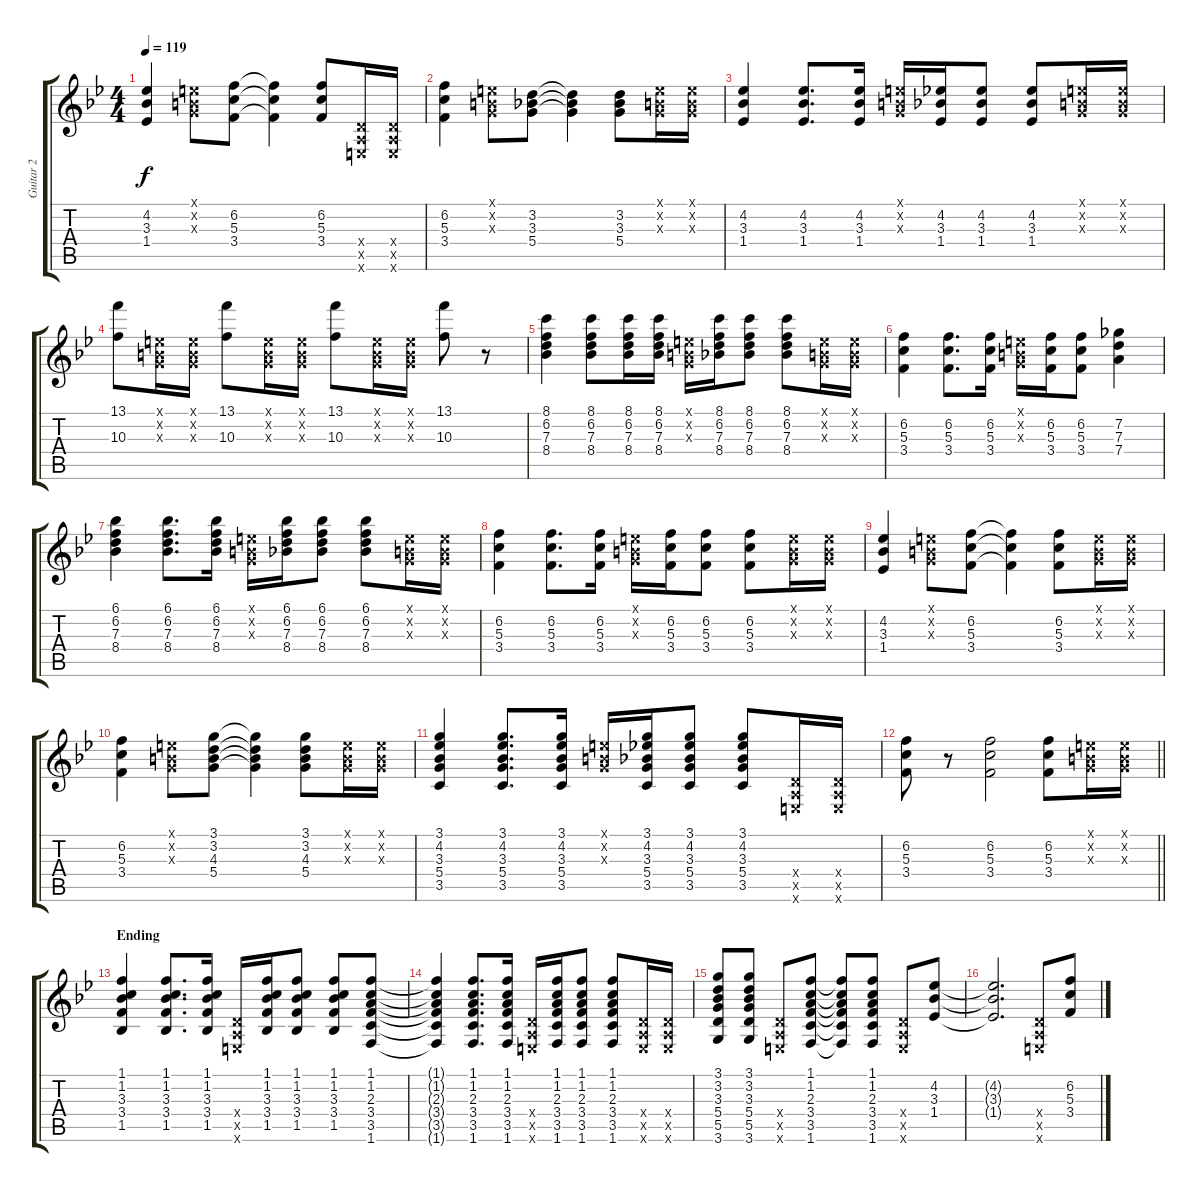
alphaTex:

\track ("Guitar 2" "Guitar 2") {instrument overdrivenguitar}
\staff {score tabs}
\tuning (E4 B3 G3 D3 A2 E2) {hide}
\ts (4 4)
\tempo 119
\clef g2
\ks bb
(4.2 3.3 1.4).4{dy f} (0.1{x} 0.2{x} 0.3{x}).8 (6.2 5.3 3.4).8 (6.2{t} 5.3{t} 3.4{t}).4 (6.2 5.3 3.4).8 (0.4{x} 0.5{x} 0.6{x}).16 (0.4{x} 0.5{x} 0.6{x}).16 |
(6.2 5.3 3.4).4 (0.1{x} 0.2{x} 0.3{x}).8 (3.2 3.3 5.4).8 (3.2{t} 3.3{t} 5.4{t}).4 (3.2 3.3 5.4).8 (0.1{x} 0.2{x} 0.3{x}).16 (0.1{x} 0.2{x} 0.3{x}).16 |
(4.2 3.3 1.4).4 (4.2 3.3 1.4).8{d} (4.2 3.3 1.4).16 (0.1{x} 0.2{x} 0.3{x}).16 (4.2 3.3 1.4).16 (4.2 3.3 1.4).8 (4.2 3.3 1.4).8 (0.1{x} 0.2{x} 0.3{x}).16 (0.1{x} 0.2{x} 0.3{x}).16 |
(13.1 10.3).8 (0.1{x} 0.2{x} 0.3{x}).16 (0.1{x} 0.2{x} 0.3{x}).16 (13.1 10.3).8 (0.1{x} 0.2{x} 0.3{x}).16 (0.1{x} 0.2{x} 0.3{x}).16 (13.1 10.3).8 (0.1{x} 0.2{x} 0.3{x}).16 (0.1{x} 0.2{x} 0.3{x}).16 (13.1 10.3).8 r.8 |
(8.1 6.2 7.3 8.4).4 (8.1 6.2 7.3 8.4).8 (8.1 6.2 7.3 8.4).16 (8.1 6.2 7.3 8.4).16 (0.1{x} 0.2{x} 0.3{x}).16 (8.1 6.2 7.3 8.4).16 (8.1 6.2 7.3 8.4).8 (8.1 6.2 7.3 8.4).8 (0.1{x} 0.2{x} 0.3{x}).16 (0.1{x} 0.2{x} 0.3{x}).16 |
(6.2 5.3 3.4).4 (6.2 5.3 3.4).8{d} (6.2 5.3 3.4).16 (0.1{x} 0.2{x} 0.3{x}).16 (6.2 5.3 3.4).16 (6.2 5.3 3.4).8 (7.2 7.3 7.4).4 |
(6.1 6.2 7.3 8.4).4 (6.1 6.2 7.3 8.4).8{d} (6.1 6.2 7.3 8.4).16 (0.1{x} 0.2{x} 0.3{x}).16 (6.1 6.2 7.3 8.4).16 (6.1 6.2 7.3 8.4).8 (6.1 6.2 7.3 8.4).8 (0.1{x} 0.2{x} 0.3{x}).16 (0.1{x} 0.2{x} 0.3{x}).16 |
(6.2 5.3 3.4).4 (6.2 5.3 3.4).8{d} (6.2 5.3 3.4).16 (0.1{x} 0.2{x} 0.3{x}).16 (6.2 5.3 3.4).16 (6.2 5.3 3.4).8 (6.2 5.3 3.4).8 (0.1{x} 0.2{x} 0.3{x}).16 (0.1{x} 0.2{x} 0.3{x}).16 |
(4.2 3.3 1.4).4 (0.1{x} 0.2{x} 0.3{x}).8 (6.2 5.3 3.4).8 (6.2{t} 5.3{t} 3.4{t}).4 (6.2 5.3 3.4).8 (0.1{x} 0.2{x} 0.3{x}).16 (0.1{x} 0.2{x} 0.3{x}).16 |
(6.2 5.3 3.4).4 (0.1{x} 0.2{x} 0.3{x}).8 (3.1 3.2 4.3 5.4).8 (3.1{t} 3.2{t} 4.3{t} 5.4{t}).4 (3.1 3.2 4.3 5.4).8 (0.1{x} 0.2{x} 0.3{x}).16 (0.1{x} 0.2{x} 0.3{x}).16 |
(3.1 4.2 3.3 5.4 3.5).4 (3.1 4.2 3.3 5.4 3.5).8{d} (3.1 4.2 3.3 5.4 3.5).16 (0.1{x} 0.2{x} 0.3{x}).16 (3.1 4.2 3.3 5.4 3.5).16 (3.1 4.2 3.3 5.4 3.5).8 (3.1 4.2 3.3 5.4 3.5).8 (0.4{x} 0.5{x} 0.6{x}).16 (0.4{x} 0.5{x} 0.6{x}).16 |
\barLineRight lightlight
(6.2 5.3 3.4).8 r.8 (6.2 5.3 3.4).2 (6.2 5.3 3.4).8 (0.1{x} 0.2{x} 0.3{x}).16 (0.1{x} 0.2{x} 0.3{x}).16 |
\section ("" "Ending")
(1.1 1.2 3.3 3.4 1.5).4 (1.1 1.2 3.3 3.4 1.5).8{d} (1.1 1.2 3.3 3.4 1.5).16 (0.4{x} 0.5{x} 0.6{x}).16 (1.1 1.2 3.3 3.4 1.5).16 (1.1 1.2 3.3 3.4 1.5).8 (1.1 1.2 3.3 3.4 1.5).8 (1.1 1.2 2.3 3.4 3.5 1.6).8 |
(1.1{t} 1.2{t} 2.3{t} 3.4{t} 3.5{t} 1.6{t}).4 (1.1 1.2 2.3 3.4 3.5 1.6).8{d} (1.1 1.2 2.3 3.4 3.5 1.6).16 (0.4{x} 0.5{x} 0.6{x}).16 (1.1 1.2 2.3 3.4 3.5 1.6).16 (1.1 1.2 2.3 3.4 3.5 1.6).8 (1.1 1.2 2.3 3.4 3.5 1.6).8 (0.4{x} 0.5{x} 0.6{x}).16 (0.4{x} 0.5{x} 0.6{x}).16 |
(3.1 3.2 3.3 5.4 5.5 3.6).8 (3.1 3.2 3.3 5.4 5.5 3.6).8 (0.4{x} 0.5{x} 0.6{x}).8 (1.1 1.2 2.3 3.4 3.5 1.6).8 (1.1{t} 1.2{t} 2.3{t} 3.4{t} 3.5{t} 1.6{t}).8 (1.1 1.2 2.3 3.4 3.5 1.6).8 (0.4{x} 0.5{x} 0.6{x}).8 (4.2 3.3 1.4).8 |
(4.2{t} 3.3{t} 1.4{t}).2{d} (0.4{x} 0.5{x} 0.6{x}).8 (6.2 5.3 3.4).8
